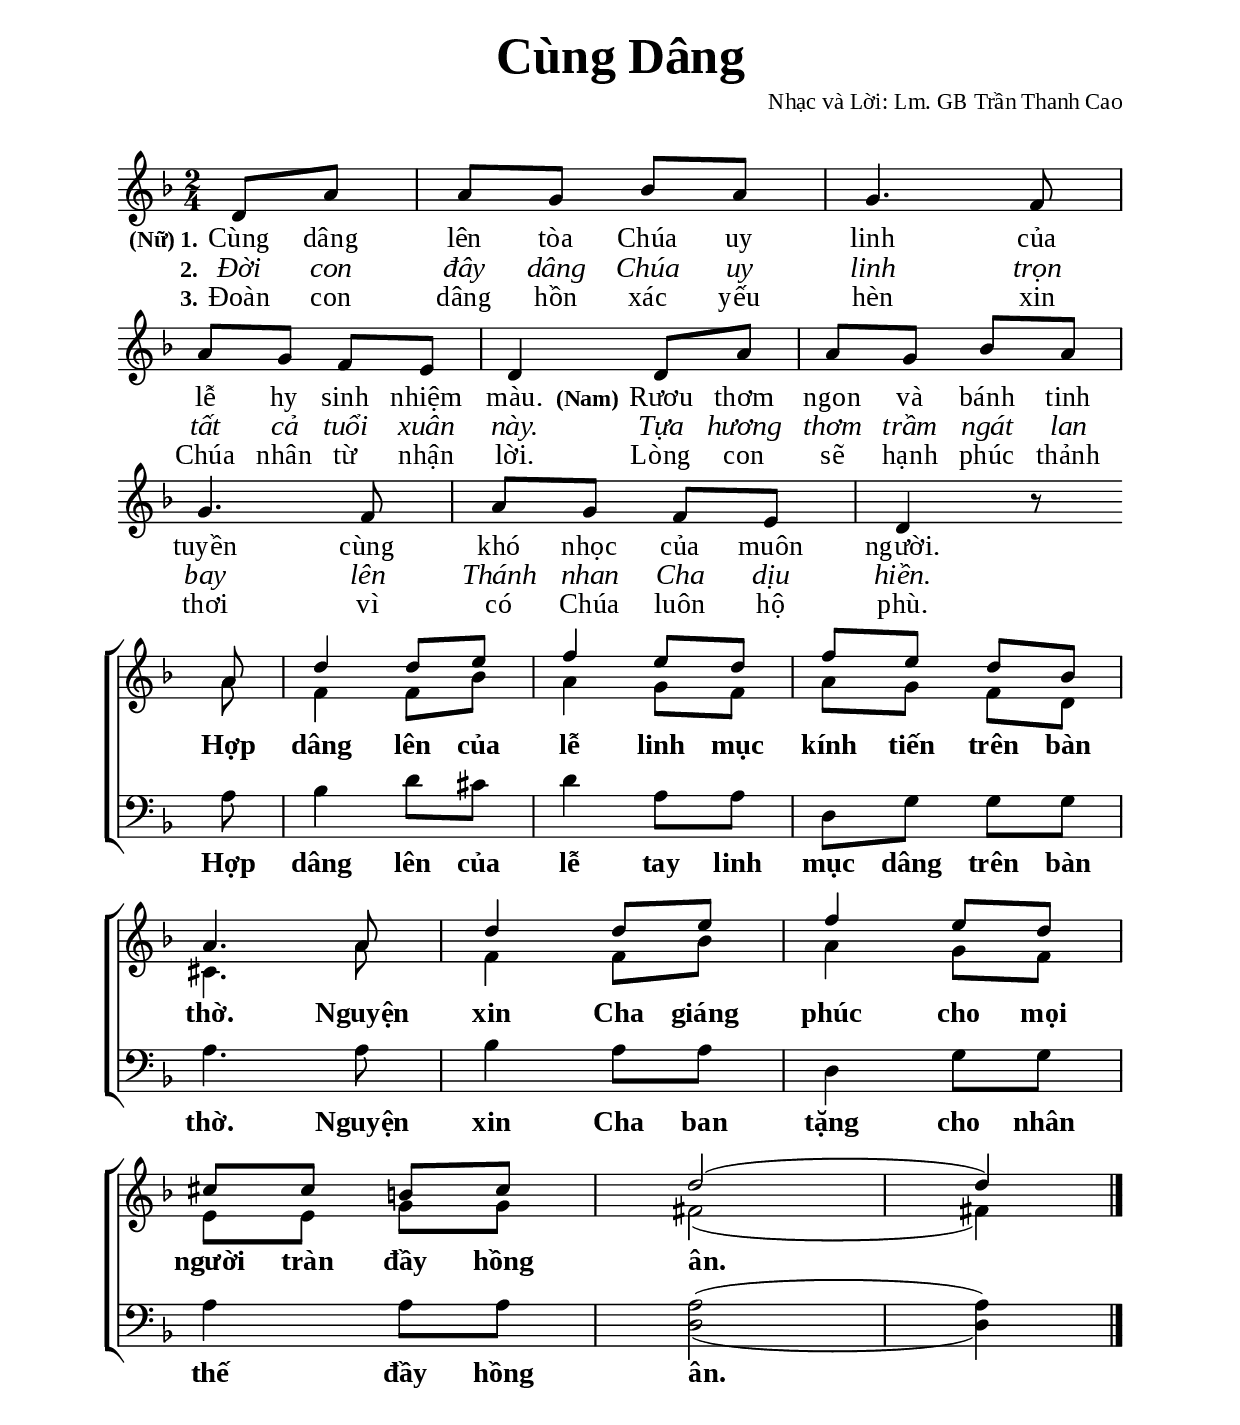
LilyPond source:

% Cài đặt chung
\version "2.22.1"
\include "english.ly"

\header {
  title = \markup { \fontsize #3 "Cùng Dâng" }
  composer = "Nhạc và Lời: Lm. GB Trần Thanh Cao"
  arranger = " "
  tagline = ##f
}

% Nhạc phiên khúc
nhacPhienKhuc = \relative c' {
  \partial 4 
  d8 a' |
  a g bf a |
  g4. f8 |
  a g f e |
  d4 d8 a' |
  a g bf a |
  g4. f8 |
  a g f e |
  d4 r8
}

% Nhạc điệp khúc
nhacDiepKhucSop = \relative c'' {
  \partial 8 a8 |
  d4 d8 e |
  f4 e8 d |
  f e d bf |
  a4. a8 |
  d4 d8 e |
  f4 e8 d |
  cs cs b! cs |
  d2 ( |
  d4) \bar "|."
}

nhacDiepKhucAlto = \relative c'' {
  \partial 8 a8 |
  f4 f8 bf |
  a4 g8 f |
  a g f d |
  cs4. a'8 |
  f4 f8 bf |
  a4 g8 f |
  e e g g |
  fs2 ( |
  fs4)
}

nhacDiepKhucBas = \relative c' {
  \partial 8 a8 |
  bf4 d8 cs |
  d4 a8 a |
  d, g g g |
  a4. a8 |
  bf4 a8 a |
  d,4 g8 g |
  a4 a8 a |
  <<
    {
      a2 ^( |
      a4)
    }
    {
      d,2 _( |
      d4)
    }
  >>
}

% Lời phiên khúc
loiPhienKhucMot = \lyricmode {
  \set stanza = #"  (Nữ) 1."
  Cùng dâng lên tòa Chúa uy linh của lễ hy sinh nhiệm màu.
  \set stanza = #"  (Nam)"
  Rươu thơm ngon và bánh tinh tuyền cùng khó nhọc của muôn người.
}

loiPhienKhucHai = \lyricmode {
  \override Lyrics.LyricText.font-shape = #'italic
  \set stanza = #"2."
  Đời con đây dâng Chúa uy linh trọn tất cả tuổi xuân này.
  Tựa hương thơm trầm ngát lan bay lên Thánh nhan Cha dịu hiền.
}

loiPhienKhucBa = \lyricmode {
  \set stanza = #"3."
  Đoàn con dâng hồn xác yếu hèn xin Chúa nhân từ nhận lời.
  Lòng con sẽ hạnh phúc thảnh thơi vì có Chúa luôn hộ phù.
}

% Lời điệp khúc
loiDiepKhucSop = \lyricmode {
  Hợp dâng lên của lễ linh mục kính tiến trên bàn thờ.
  Nguyện xin Cha giáng phúc cho mọi người tràn đầy hồng ân.
}

loiDiepKhucBas = \lyricmode {
  Hợp dâng lên của lễ tay linh mục dâng trên bàn thờ.
  Nguyện xin Cha ban tặng cho nhân thế đầy hồng ân.
}

% Dàn trang
\paper {
  #(set-paper-size "a4")
  top-margin = 10\mm
  bottom-margin = 10\mm
  left-margin = 20\mm
  right-margin = 20\mm
  indent = #0
  #(define fonts
    (make-pango-font-tree
      "Liberation Serif"
      "Liberation Serif"
      "Liberation Serif"
      (/ 20 20)))
  page-count = #1
}

\score {
  \new ChoirStaff <<
    \new Staff = phienKhuc \with {
        %\magnifyStaff #(magstep +1)
      }
      <<
      \new Voice = beSop {
        \key f \major \time 2/4 \nhacPhienKhuc
      }
    >>
    \new Lyrics \lyricsto beSop \loiPhienKhucMot
    \new Lyrics \lyricsto beSop \loiPhienKhucHai
    \new Lyrics \lyricsto beSop \loiPhienKhucBa
  >>
  \layout {
    \override Lyrics.LyricText.font-size = #+2
    \override Lyrics.LyricSpace.minimum-distance = #2.0
    \override Score.BarNumber.break-visibility = ##(#f #f #f)
    \override Score.SpacingSpanner.uniform-stretching = ##t
  } 
}

\score {
  \new ChoirStaff <<
    \new Staff \with {
        \consists "Merge_rests_engraver"
        %\magnifyStaff #(magstep +1)
      }
      <<
        \clef "treble"
        \new Voice = beSop {
          \voiceOne \key f \major \time 2/4 \nhacDiepKhucSop
        }
        \new Voice = beAlto {
          \voiceTwo \key f \major \time 2/4 \nhacDiepKhucAlto
        }
        \new Lyrics \lyricsto beSop \loiDiepKhucSop
    >>
    \new Staff \with {
        \consists "Merge_rests_engraver"
        %\magnifyStaff #(magstep +1)
      }
      <<
        \clef "bass"
        \new Voice = beBas {
          \voiceTwo \key f \major \time 2/4 \nhacDiepKhucBas
        }
        \new Lyrics \lyricsto beBas \loiDiepKhucBas
    >>
  >>
  \layout {
    \override Staff.TimeSignature.transparent = ##t
    \override Lyrics.LyricText.font-series = #'bold
    \override Lyrics.LyricText.font-size = #+2
    \override Lyrics.LyricSpace.minimum-distance = #2.5
    \override Score.BarNumber.break-visibility = ##(#f #f #f)
    \override Score.SpacingSpanner.uniform-stretching = ##t
  }
}
